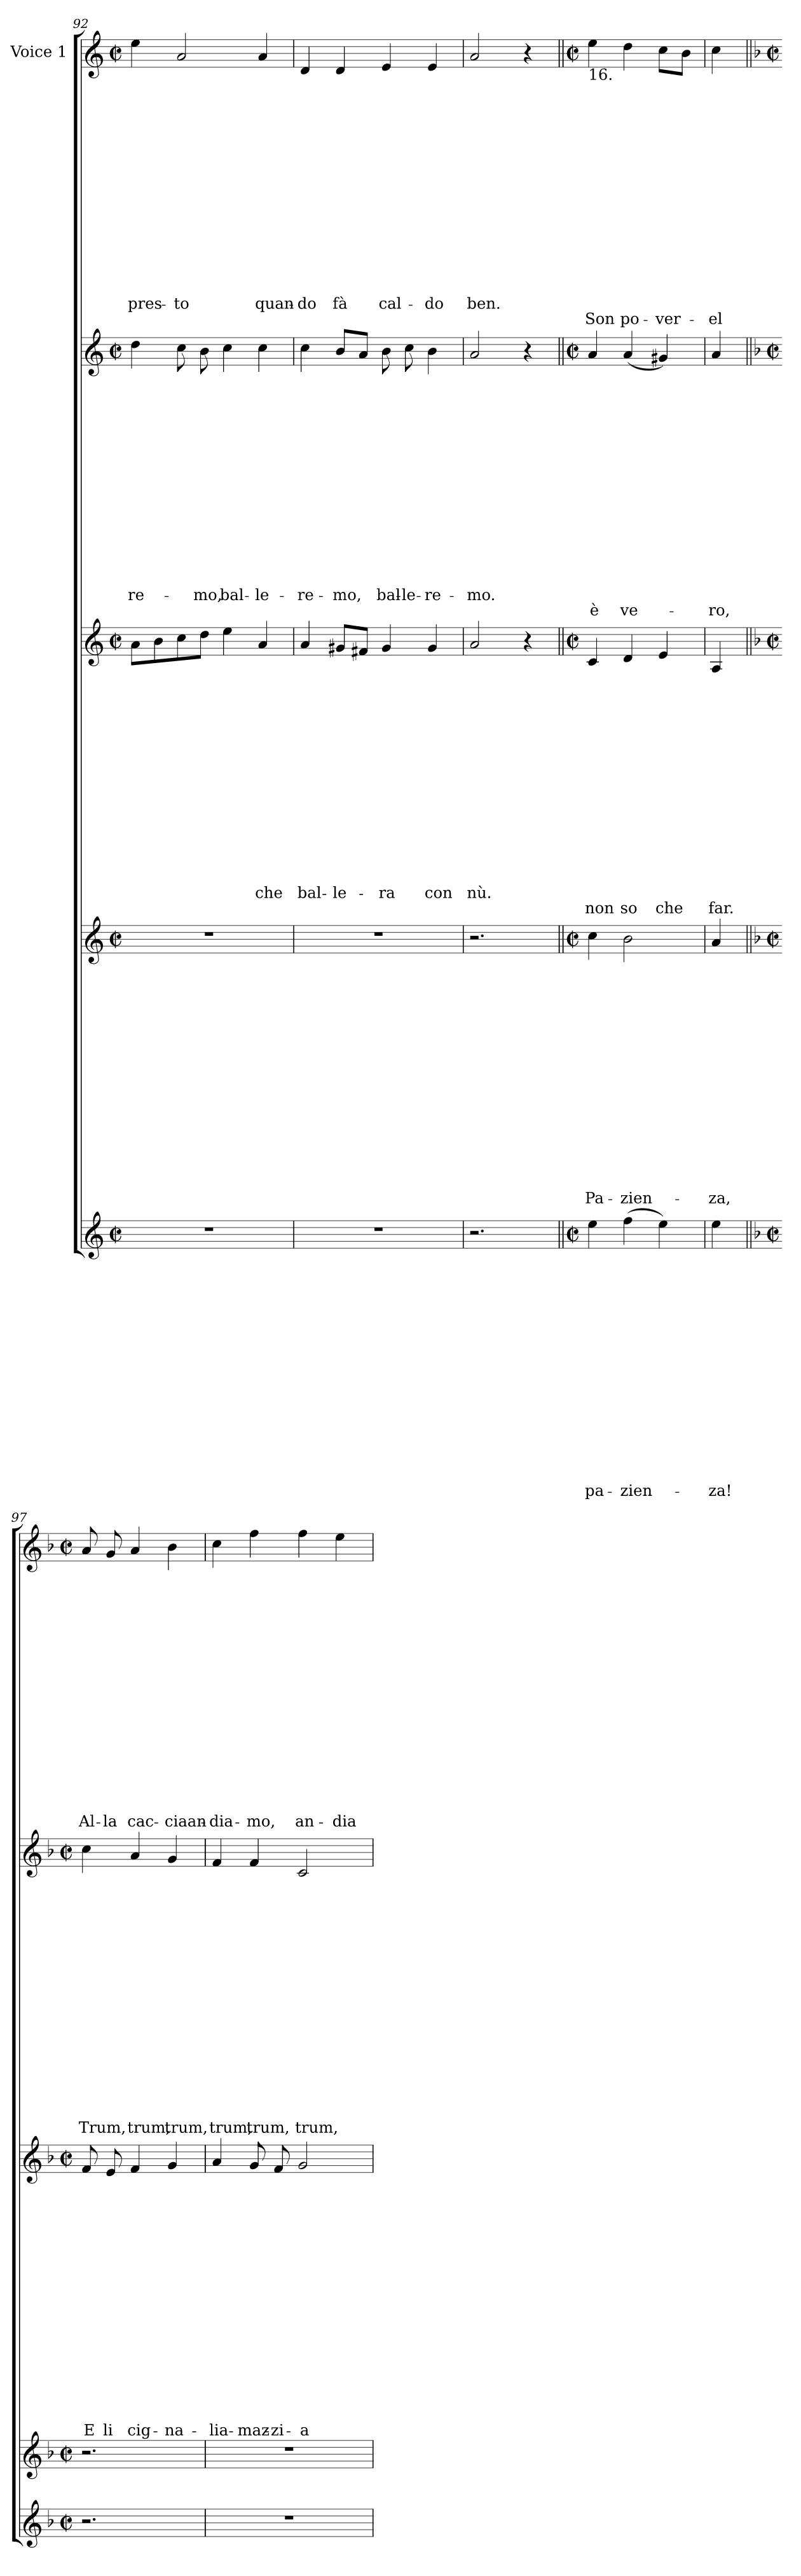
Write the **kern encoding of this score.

**kern	**text	**text	**text	**text	**text	**text	**text	**text	**text	**text	**text	**text	**text	**text	**text	**text	**kern	**text	**text	**text	**text	**text	**text	**text	**text	**text	**text	**text	**text	**text	**text	**text	**text	**kern	**text	**text	**text	**text	**text	**text	**text	**text	**text	**text	**text	**text	**text	**text	**text	**text	**text	**kern	**text	**text	**text	**text	**text	**text	**text	**text	**text	**text	**text	**text	**text	**text	**text	**text	**text	**kern	**text	**text	**text	**text	**text	**text	**text	**text	**text	**text	**text	**text	**text	**text	**text	**text	**text
*part5	*part5	*part5	*part5	*part5	*part5	*part5	*part5	*part5	*part5	*part5	*part5	*part5	*part5	*part5	*part5	*part5	*part4	*part4	*part4	*part4	*part4	*part4	*part4	*part4	*part4	*part4	*part4	*part4	*part4	*part4	*part4	*part4	*part4	*part3	*part3	*part3	*part3	*part3	*part3	*part3	*part3	*part3	*part3	*part3	*part3	*part3	*part3	*part3	*part3	*part3	*part3	*part2	*part2	*part2	*part2	*part2	*part2	*part2	*part2	*part2	*part2	*part2	*part2	*part2	*part2	*part2	*part2	*part2	*part2	*part1	*part1	*part1	*part1	*part1	*part1	*part1	*part1	*part1	*part1	*part1	*part1	*part1	*part1	*part1	*part1	*part1	*part1
*staff5	*staff5	*staff5	*staff5	*staff5	*staff5	*staff5	*staff5	*staff5	*staff5	*staff5	*staff5	*staff5	*staff5	*staff5	*staff5	*staff5	*staff4	*staff4	*staff4	*staff4	*staff4	*staff4	*staff4	*staff4	*staff4	*staff4	*staff4	*staff4	*staff4	*staff4	*staff4	*staff4	*staff4	*staff3	*staff3	*staff3	*staff3	*staff3	*staff3	*staff3	*staff3	*staff3	*staff3	*staff3	*staff3	*staff3	*staff3	*staff3	*staff3	*staff3	*staff3	*staff2	*staff2	*staff2	*staff2	*staff2	*staff2	*staff2	*staff2	*staff2	*staff2	*staff2	*staff2	*staff2	*staff2	*staff2	*staff2	*staff2	*staff2	*staff1	*staff1	*staff1	*staff1	*staff1	*staff1	*staff1	*staff1	*staff1	*staff1	*staff1	*staff1	*staff1	*staff1	*staff1	*staff1	*staff1	*staff1
*	*	*	*	*	*	*	*	*	*	*	*	*	*	*	*	*	*	*	*	*	*	*	*	*	*	*	*	*	*	*	*	*	*	*	*	*	*	*	*	*	*	*	*	*	*	*	*	*	*	*	*	*	*	*	*	*	*	*	*	*	*	*	*	*	*	*	*	*	*	*I"Voice 1	*	*	*	*	*	*	*	*	*	*	*	*	*	*	*	*	*
*clefG2	*	*	*	*	*	*	*	*	*	*	*	*	*	*	*	*	*clefG2	*	*	*	*	*	*	*	*	*	*	*	*	*	*	*	*	*clefG2	*	*	*	*	*	*	*	*	*	*	*	*	*	*	*	*	*	*clefG2	*	*	*	*	*	*	*	*	*	*	*	*	*	*	*	*	*	*clefG2	*	*	*	*	*	*	*	*	*	*	*	*	*	*	*	*	*
*k[]	*	*	*	*	*	*	*	*	*	*	*	*	*	*	*	*	*k[]	*	*	*	*	*	*	*	*	*	*	*	*	*	*	*	*	*k[]	*	*	*	*	*	*	*	*	*	*	*	*	*	*	*	*	*	*k[]	*	*	*	*	*	*	*	*	*	*	*	*	*	*	*	*	*	*k[]	*	*	*	*	*	*	*	*	*	*	*	*	*	*	*	*	*
*C:	*	*	*	*	*	*	*	*	*	*	*	*	*	*	*	*	*C:	*	*	*	*	*	*	*	*	*	*	*	*	*	*	*	*	*C:	*	*	*	*	*	*	*	*	*	*	*	*	*	*	*	*	*	*C:	*	*	*	*	*	*	*	*	*	*	*	*	*	*	*	*	*	*C:	*	*	*	*	*	*	*	*	*	*	*	*	*	*	*	*	*
*M2/2	*	*	*	*	*	*	*	*	*	*	*	*	*	*	*	*	*M2/2	*	*	*	*	*	*	*	*	*	*	*	*	*	*	*	*	*M2/2	*	*	*	*	*	*	*	*	*	*	*	*	*	*	*	*	*	*M2/2	*	*	*	*	*	*	*	*	*	*	*	*	*	*	*	*	*	*M2/2	*	*	*	*	*	*	*	*	*	*	*	*	*	*	*	*	*
*met(c|)	*	*	*	*	*	*	*	*	*	*	*	*	*	*	*	*	*met(c|)	*	*	*	*	*	*	*	*	*	*	*	*	*	*	*	*	*met(c|)	*	*	*	*	*	*	*	*	*	*	*	*	*	*	*	*	*	*met(c|)	*	*	*	*	*	*	*	*	*	*	*	*	*	*	*	*	*	*met(c|)	*	*	*	*	*	*	*	*	*	*	*	*	*	*	*	*	*
=92	=92	=92	=92	=92	=92	=92	=92	=92	=92	=92	=92	=92	=92	=92	=92	=92	=92	=92	=92	=92	=92	=92	=92	=92	=92	=92	=92	=92	=92	=92	=92	=92	=92	=92	=92	=92	=92	=92	=92	=92	=92	=92	=92	=92	=92	=92	=92	=92	=92	=92	=92	=92	=92	=92	=92	=92	=92	=92	=92	=92	=92	=92	=92	=92	=92	=92	=92	=92	=92	=92	=92	=92	=92	=92	=92	=92	=92	=92	=92	=92	=92	=92	=92	=92	=92	=92	=92
1r	.	.	.	.	.	.	.	.	.	.	.	.	.	.	.	.	1r	.	.	.	.	.	.	.	.	.	.	.	.	.	.	.	.	8a\L	.	.	.	.	.	.	.	.	.	.	.	.	.	.	.	.	.	4dd\	.	.	.	.	.	.	.	.	.	.	.	.	.	.	-re-	.	.	4ee\	.	.	.	.	.	.	.	.	.	.	.	.	.	.	pres-	.	.
.	.	.	.	.	.	.	.	.	.	.	.	.	.	.	.	.	.	.	.	.	.	.	.	.	.	.	.	.	.	.	.	.	.	8b\	.	.	.	.	.	.	.	.	.	.	.	.	.	.	.	.	.	.	.	.	.	.	.	.	.	.	.	.	.	.	.	.	.	.	.	.	.	.	.	.	.	.	.	.	.	.	.	.	.	.	.	.	.
.	.	.	.	.	.	.	.	.	.	.	.	.	.	.	.	.	.	.	.	.	.	.	.	.	.	.	.	.	.	.	.	.	.	8cc\	.	.	.	.	.	.	.	.	.	.	.	.	.	.	.	.	.	8cc\	.	.	.	.	.	.	.	.	.	.	.	.	.	.	.	.	.	2a/	.	.	.	.	.	.	.	.	.	.	.	.	.	.	-to	.	.
.	.	.	.	.	.	.	.	.	.	.	.	.	.	.	.	.	.	.	.	.	.	.	.	.	.	.	.	.	.	.	.	.	.	8dd\J	.	.	.	.	.	.	.	.	.	.	.	.	.	.	.	.	.	8b\	.	.	.	.	.	.	.	.	.	.	.	.	.	.	-mo,	.	.	.	.	.	.	.	.	.	.	.	.	.	.	.	.	.	.	.	.
.	.	.	.	.	.	.	.	.	.	.	.	.	.	.	.	.	.	.	.	.	.	.	.	.	.	.	.	.	.	.	.	.	.	4ee\	.	.	.	.	.	.	.	.	.	.	.	.	.	.	.	.	.	4cc\	.	.	.	.	.	.	.	.	.	.	.	.	.	.	bal-	.	.	.	.	.	.	.	.	.	.	.	.	.	.	.	.	.	.	.	.
.	.	.	.	.	.	.	.	.	.	.	.	.	.	.	.	.	.	.	.	.	.	.	.	.	.	.	.	.	.	.	.	.	.	4a/	.	.	.	.	.	.	.	.	.	.	.	.	.	.	che	.	.	4cc\	.	.	.	.	.	.	.	.	.	.	.	.	.	.	-le-	.	.	4a/	.	.	.	.	.	.	.	.	.	.	.	.	.	.	quan-	.	.
=93	=93	=93	=93	=93	=93	=93	=93	=93	=93	=93	=93	=93	=93	=93	=93	=93	=93	=93	=93	=93	=93	=93	=93	=93	=93	=93	=93	=93	=93	=93	=93	=93	=93	=93	=93	=93	=93	=93	=93	=93	=93	=93	=93	=93	=93	=93	=93	=93	=93	=93	=93	=93	=93	=93	=93	=93	=93	=93	=93	=93	=93	=93	=93	=93	=93	=93	=93	=93	=93	=93	=93	=93	=93	=93	=93	=93	=93	=93	=93	=93	=93	=93	=93	=93	=93	=93	=93
1r	.	.	.	.	.	.	.	.	.	.	.	.	.	.	.	.	1r	.	.	.	.	.	.	.	.	.	.	.	.	.	.	.	.	4a/	.	.	.	.	.	.	.	.	.	.	.	.	.	.	bal-	.	.	4cc\	.	.	.	.	.	.	.	.	.	.	.	.	.	.	-re-	.	.	4d/	.	.	.	.	.	.	.	.	.	.	.	.	.	.	-do	.	.
.	.	.	.	.	.	.	.	.	.	.	.	.	.	.	.	.	.	.	.	.	.	.	.	.	.	.	.	.	.	.	.	.	.	8g#X/L	.	.	.	.	.	.	.	.	.	.	.	.	.	.	-le-	.	.	8b/L	.	.	.	.	.	.	.	.	.	.	.	.	.	.	-mo,	.	.	4d/	.	.	.	.	.	.	.	.	.	.	.	.	.	.	fà	.	.
.	.	.	.	.	.	.	.	.	.	.	.	.	.	.	.	.	.	.	.	.	.	.	.	.	.	.	.	.	.	.	.	.	.	8f#X/J	.	.	.	.	.	.	.	.	.	.	.	.	.	.	.	.	.	8a/J	.	.	.	.	.	.	.	.	.	.	.	.	.	.	.	.	.	.	.	.	.	.	.	.	.	.	.	.	.	.	.	.	.	.	.
.	.	.	.	.	.	.	.	.	.	.	.	.	.	.	.	.	.	.	.	.	.	.	.	.	.	.	.	.	.	.	.	.	.	4g#/	.	.	.	.	.	.	.	.	.	.	.	.	.	.	-ra	.	.	8b\	.	.	.	.	.	.	.	.	.	.	.	.	.	.	bal-	.	.	4e/	.	.	.	.	.	.	.	.	.	.	.	.	.	.	cal-	.	.
.	.	.	.	.	.	.	.	.	.	.	.	.	.	.	.	.	.	.	.	.	.	.	.	.	.	.	.	.	.	.	.	.	.	.	.	.	.	.	.	.	.	.	.	.	.	.	.	.	.	.	.	8cc\	.	.	.	.	.	.	.	.	.	.	.	.	.	.	-le-	.	.	.	.	.	.	.	.	.	.	.	.	.	.	.	.	.	.	.	.
.	.	.	.	.	.	.	.	.	.	.	.	.	.	.	.	.	.	.	.	.	.	.	.	.	.	.	.	.	.	.	.	.	.	4g#/	.	.	.	.	.	.	.	.	.	.	.	.	.	.	con	.	.	4b\	.	.	.	.	.	.	.	.	.	.	.	.	.	.	-re-	.	.	4e/	.	.	.	.	.	.	.	.	.	.	.	.	.	.	-do	.	.
=94	=94	=94	=94	=94	=94	=94	=94	=94	=94	=94	=94	=94	=94	=94	=94	=94	=94	=94	=94	=94	=94	=94	=94	=94	=94	=94	=94	=94	=94	=94	=94	=94	=94	=94	=94	=94	=94	=94	=94	=94	=94	=94	=94	=94	=94	=94	=94	=94	=94	=94	=94	=94	=94	=94	=94	=94	=94	=94	=94	=94	=94	=94	=94	=94	=94	=94	=94	=94	=94	=94	=94	=94	=94	=94	=94	=94	=94	=94	=94	=94	=94	=94	=94	=94	=94	=94	=94
2.r	.	.	.	.	.	.	.	.	.	.	.	.	.	.	.	.	2.r	.	.	.	.	.	.	.	.	.	.	.	.	.	.	.	.	2a/	.	.	.	.	.	.	.	.	.	.	.	.	.	.	nù.	.	.	2a/	.	.	.	.	.	.	.	.	.	.	.	.	.	.	-mo.	.	.	2a/	.	.	.	.	.	.	.	.	.	.	.	.	.	.	ben.	.	.
.	.	.	.	.	.	.	.	.	.	.	.	.	.	.	.	.	.	.	.	.	.	.	.	.	.	.	.	.	.	.	.	.	.	4r	.	.	.	.	.	.	.	.	.	.	.	.	.	.	.	.	.	4r	.	.	.	.	.	.	.	.	.	.	.	.	.	.	.	.	.	4r	.	.	.	.	.	.	.	.	.	.	.	.	.	.	.	.	.
!!LO:LB:g=z
=95||	=95||	=95||	=95||	=95||	=95||	=95||	=95||	=95||	=95||	=95||	=95||	=95||	=95||	=95||	=95||	=95||	=95||	=95||	=95||	=95||	=95||	=95||	=95||	=95||	=95||	=95||	=95||	=95||	=95||	=95||	=95||	=95||	=95||	=95||	=95||	=95||	=95||	=95||	=95||	=95||	=95||	=95||	=95||	=95||	=95||	=95||	=95||	=95||	=95||	=95||	=95||	=95||	=95||	=95||	=95||	=95||	=95||	=95||	=95||	=95||	=95||	=95||	=95||	=95||	=95||	=95||	=95||	=95||	=95||	=95||	=95||	=95||	=95||	=95||	=95||	=95||	=95||	=95||	=95||	=95||	=95||	=95||	=95||	=95||	=95||	=95||	=95||
*k[]	*	*	*	*	*	*	*	*	*	*	*	*	*	*	*	*	*k[]	*	*	*	*	*	*	*	*	*	*	*	*	*	*	*	*	*k[]	*	*	*	*	*	*	*	*	*	*	*	*	*	*	*	*	*	*k[]	*	*	*	*	*	*	*	*	*	*	*	*	*	*	*	*	*	*k[]	*	*	*	*	*	*	*	*	*	*	*	*	*	*	*	*	*
*C:	*	*	*	*	*	*	*	*	*	*	*	*	*	*	*	*	*C:	*	*	*	*	*	*	*	*	*	*	*	*	*	*	*	*	*C:	*	*	*	*	*	*	*	*	*	*	*	*	*	*	*	*	*	*C:	*	*	*	*	*	*	*	*	*	*	*	*	*	*	*	*	*	*C:	*	*	*	*	*	*	*	*	*	*	*	*	*	*	*	*	*
*M2/2	*	*	*	*	*	*	*	*	*	*	*	*	*	*	*	*	*M2/2	*	*	*	*	*	*	*	*	*	*	*	*	*	*	*	*	*M2/2	*	*	*	*	*	*	*	*	*	*	*	*	*	*	*	*	*	*M2/2	*	*	*	*	*	*	*	*	*	*	*	*	*	*	*	*	*	*M2/2	*	*	*	*	*	*	*	*	*	*	*	*	*	*	*	*	*
*met(c|)	*	*	*	*	*	*	*	*	*	*	*	*	*	*	*	*	*met(c|)	*	*	*	*	*	*	*	*	*	*	*	*	*	*	*	*	*met(c|)	*	*	*	*	*	*	*	*	*	*	*	*	*	*	*	*	*	*met(c|)	*	*	*	*	*	*	*	*	*	*	*	*	*	*	*	*	*	*met(c|)	*	*	*	*	*	*	*	*	*	*	*	*	*	*	*	*	*
!	!	!	!	!	!	!	!	!	!	!	!	!	!	!	!	!	!	!	!	!	!	!	!	!	!	!	!	!	!	!	!	!	!	!	!	!	!	!	!	!	!	!	!	!	!	!	!	!	!	!	!	!	!	!	!	!	!	!	!	!	!	!	!	!	!	!	!	!	!	!LO:TX:b:t=16.	!	!	!	!	!	!	!	!	!	!	!	!	!	!	!	!	!
4ee\	.	.	.	.	.	.	.	.	.	.	.	.	.	.	.	pa-	4cc\	.	.	.	.	.	.	.	.	.	.	.	.	.	.	.	Pa-	4c/	.	.	.	.	.	.	.	.	.	.	.	.	.	.	.	non	.	4a/	.	.	.	.	.	.	.	.	.	.	.	.	.	.	.	è	.	4ee\	.	.	.	.	.	.	.	.	.	.	.	.	.	.	.	Son	.
(4ff\	.	.	.	.	.	.	.	.	.	.	.	.	.	.	.	-zien-	2b\	.	.	.	.	.	.	.	.	.	.	.	.	.	.	.	-zien-	4d/	.	.	.	.	.	.	.	.	.	.	.	.	.	.	.	so	.	(4a/	.	.	.	.	.	.	.	.	.	.	.	.	.	.	.	ve-	.	4dd\	.	.	.	.	.	.	.	.	.	.	.	.	.	.	.	po-	.
4ee\)	.	.	.	.	.	.	.	.	.	.	.	.	.	.	.	.	.	.	.	.	.	.	.	.	.	.	.	.	.	.	.	.	.	4e/	.	.	.	.	.	.	.	.	.	.	.	.	.	.	.	che	.	4g#X/)	.	.	.	.	.	.	.	.	.	.	.	.	.	.	.	.	.	8cc\L	.	.	.	.	.	.	.	.	.	.	.	.	.	.	.	-ver-	.
.	.	.	.	.	.	.	.	.	.	.	.	.	.	.	.	.	.	.	.	.	.	.	.	.	.	.	.	.	.	.	.	.	.	.	.	.	.	.	.	.	.	.	.	.	.	.	.	.	.	.	.	.	.	.	.	.	.	.	.	.	.	.	.	.	.	.	.	.	.	8b\J	.	.	.	.	.	.	.	.	.	.	.	.	.	.	.	.	.
=96	=96	=96	=96	=96	=96	=96	=96	=96	=96	=96	=96	=96	=96	=96	=96	=96	=96	=96	=96	=96	=96	=96	=96	=96	=96	=96	=96	=96	=96	=96	=96	=96	=96	=96	=96	=96	=96	=96	=96	=96	=96	=96	=96	=96	=96	=96	=96	=96	=96	=96	=96	=96	=96	=96	=96	=96	=96	=96	=96	=96	=96	=96	=96	=96	=96	=96	=96	=96	=96	=96	=96	=96	=96	=96	=96	=96	=96	=96	=96	=96	=96	=96	=96	=96	=96	=96	=96
4ee\	.	.	.	.	.	.	.	.	.	.	.	.	.	.	.	-za!	4a/	.	.	.	.	.	.	.	.	.	.	.	.	.	.	.	-za,	4A/	.	.	.	.	.	.	.	.	.	.	.	.	.	.	.	far.	.	4a/	.	.	.	.	.	.	.	.	.	.	.	.	.	.	.	-ro,	.	4cc\	.	.	.	.	.	.	.	.	.	.	.	.	.	.	.	-el	.
!!LO:PB:g=z
=97||	=97||	=97||	=97||	=97||	=97||	=97||	=97||	=97||	=97||	=97||	=97||	=97||	=97||	=97||	=97||	=97||	=97||	=97||	=97||	=97||	=97||	=97||	=97||	=97||	=97||	=97||	=97||	=97||	=97||	=97||	=97||	=97||	=97||	=97||	=97||	=97||	=97||	=97||	=97||	=97||	=97||	=97||	=97||	=97||	=97||	=97||	=97||	=97||	=97||	=97||	=97||	=97||	=97||	=97||	=97||	=97||	=97||	=97||	=97||	=97||	=97||	=97||	=97||	=97||	=97||	=97||	=97||	=97||	=97||	=97||	=97||	=97||	=97||	=97||	=97||	=97||	=97||	=97||	=97||	=97||	=97||	=97||	=97||	=97||	=97||	=97||	=97||
*k[b-]	*	*	*	*	*	*	*	*	*	*	*	*	*	*	*	*	*k[b-]	*	*	*	*	*	*	*	*	*	*	*	*	*	*	*	*	*k[b-]	*	*	*	*	*	*	*	*	*	*	*	*	*	*	*	*	*	*k[b-]	*	*	*	*	*	*	*	*	*	*	*	*	*	*	*	*	*	*k[b-]	*	*	*	*	*	*	*	*	*	*	*	*	*	*	*	*	*
*F:	*	*	*	*	*	*	*	*	*	*	*	*	*	*	*	*	*F:	*	*	*	*	*	*	*	*	*	*	*	*	*	*	*	*	*F:	*	*	*	*	*	*	*	*	*	*	*	*	*	*	*	*	*	*F:	*	*	*	*	*	*	*	*	*	*	*	*	*	*	*	*	*	*F:	*	*	*	*	*	*	*	*	*	*	*	*	*	*	*	*	*
*M2/2	*	*	*	*	*	*	*	*	*	*	*	*	*	*	*	*	*M2/2	*	*	*	*	*	*	*	*	*	*	*	*	*	*	*	*	*M2/2	*	*	*	*	*	*	*	*	*	*	*	*	*	*	*	*	*	*M2/2	*	*	*	*	*	*	*	*	*	*	*	*	*	*	*	*	*	*M2/2	*	*	*	*	*	*	*	*	*	*	*	*	*	*	*	*	*
*met(c|)	*	*	*	*	*	*	*	*	*	*	*	*	*	*	*	*	*met(c|)	*	*	*	*	*	*	*	*	*	*	*	*	*	*	*	*	*met(c|)	*	*	*	*	*	*	*	*	*	*	*	*	*	*	*	*	*	*met(c|)	*	*	*	*	*	*	*	*	*	*	*	*	*	*	*	*	*	*met(c|)	*	*	*	*	*	*	*	*	*	*	*	*	*	*	*	*	*
2.r	.	.	.	.	.	.	.	.	.	.	.	.	.	.	.	.	2.r	.	.	.	.	.	.	.	.	.	.	.	.	.	.	.	.	8f/	.	.	.	.	.	.	.	.	.	.	.	.	.	.	.	.	E	4cc\	.	.	.	.	.	.	.	.	.	.	.	.	.	.	.	.	Trum,	8a/	.	.	.	.	.	.	.	.	.	.	.	.	.	.	.	.	Al-
.	.	.	.	.	.	.	.	.	.	.	.	.	.	.	.	.	.	.	.	.	.	.	.	.	.	.	.	.	.	.	.	.	.	8e/	.	.	.	.	.	.	.	.	.	.	.	.	.	.	.	.	li	.	.	.	.	.	.	.	.	.	.	.	.	.	.	.	.	.	.	8g/	.	.	.	.	.	.	.	.	.	.	.	.	.	.	.	.	-la
.	.	.	.	.	.	.	.	.	.	.	.	.	.	.	.	.	.	.	.	.	.	.	.	.	.	.	.	.	.	.	.	.	.	4f/	.	.	.	.	.	.	.	.	.	.	.	.	.	.	.	.	cig-	4a/	.	.	.	.	.	.	.	.	.	.	.	.	.	.	.	.	trum,	4a/	.	.	.	.	.	.	.	.	.	.	.	.	.	.	.	.	cac-
.	.	.	.	.	.	.	.	.	.	.	.	.	.	.	.	.	.	.	.	.	.	.	.	.	.	.	.	.	.	.	.	.	.	4g/	.	.	.	.	.	.	.	.	.	.	.	.	.	.	.	.	-na-	4g/	.	.	.	.	.	.	.	.	.	.	.	.	.	.	.	.	trum,	4b-\	.	.	.	.	.	.	.	.	.	.	.	.	.	.	.	.	-ciaan-
=98	=98	=98	=98	=98	=98	=98	=98	=98	=98	=98	=98	=98	=98	=98	=98	=98	=98	=98	=98	=98	=98	=98	=98	=98	=98	=98	=98	=98	=98	=98	=98	=98	=98	=98	=98	=98	=98	=98	=98	=98	=98	=98	=98	=98	=98	=98	=98	=98	=98	=98	=98	=98	=98	=98	=98	=98	=98	=98	=98	=98	=98	=98	=98	=98	=98	=98	=98	=98	=98	=98	=98	=98	=98	=98	=98	=98	=98	=98	=98	=98	=98	=98	=98	=98	=98	=98	=98
1r	.	.	.	.	.	.	.	.	.	.	.	.	.	.	.	.	1r	.	.	.	.	.	.	.	.	.	.	.	.	.	.	.	.	4a/	.	.	.	.	.	.	.	.	.	.	.	.	.	.	.	.	-lia-	4f/	.	.	.	.	.	.	.	.	.	.	.	.	.	.	.	.	trum,	4cc\	.	.	.	.	.	.	.	.	.	.	.	.	.	.	.	.	-dia-
.	.	.	.	.	.	.	.	.	.	.	.	.	.	.	.	.	.	.	.	.	.	.	.	.	.	.	.	.	.	.	.	.	.	8g/	.	.	.	.	.	.	.	.	.	.	.	.	.	.	.	.	-maz-	4f/	.	.	.	.	.	.	.	.	.	.	.	.	.	.	.	.	trum,	4ff\	.	.	.	.	.	.	.	.	.	.	.	.	.	.	.	.	-mo,
.	.	.	.	.	.	.	.	.	.	.	.	.	.	.	.	.	.	.	.	.	.	.	.	.	.	.	.	.	.	.	.	.	.	8f/	.	.	.	.	.	.	.	.	.	.	.	.	.	.	.	.	-zi-	.	.	.	.	.	.	.	.	.	.	.	.	.	.	.	.	.	.	.	.	.	.	.	.	.	.	.	.	.	.	.	.	.	.	.	.
.	.	.	.	.	.	.	.	.	.	.	.	.	.	.	.	.	.	.	.	.	.	.	.	.	.	.	.	.	.	.	.	.	.	2g/	.	.	.	.	.	.	.	.	.	.	.	.	.	.	.	.	-a-	2c/	.	.	.	.	.	.	.	.	.	.	.	.	.	.	.	.	trum,	4ff\	.	.	.	.	.	.	.	.	.	.	.	.	.	.	.	.	an-
.	.	.	.	.	.	.	.	.	.	.	.	.	.	.	.	.	.	.	.	.	.	.	.	.	.	.	.	.	.	.	.	.	.	.	.	.	.	.	.	.	.	.	.	.	.	.	.	.	.	.	.	.	.	.	.	.	.	.	.	.	.	.	.	.	.	.	.	.	.	4ee\	.	.	.	.	.	.	.	.	.	.	.	.	.	.	.	.	-dia-
=	=	=	=	=	=	=	=	=	=	=	=	=	=	=	=	=	=	=	=	=	=	=	=	=	=	=	=	=	=	=	=	=	=	=	=	=	=	=	=	=	=	=	=	=	=	=	=	=	=	=	=	=	=	=	=	=	=	=	=	=	=	=	=	=	=	=	=	=	=	=	=	=	=	=	=	=	=	=	=	=	=	=	=	=	=	=	=
*-	*-	*-	*-	*-	*-	*-	*-	*-	*-	*-	*-	*-	*-	*-	*-	*-	*-	*-	*-	*-	*-	*-	*-	*-	*-	*-	*-	*-	*-	*-	*-	*-	*-	*-	*-	*-	*-	*-	*-	*-	*-	*-	*-	*-	*-	*-	*-	*-	*-	*-	*-	*-	*-	*-	*-	*-	*-	*-	*-	*-	*-	*-	*-	*-	*-	*-	*-	*-	*-	*-	*-	*-	*-	*-	*-	*-	*-	*-	*-	*-	*-	*-	*-	*-	*-	*-	*-
